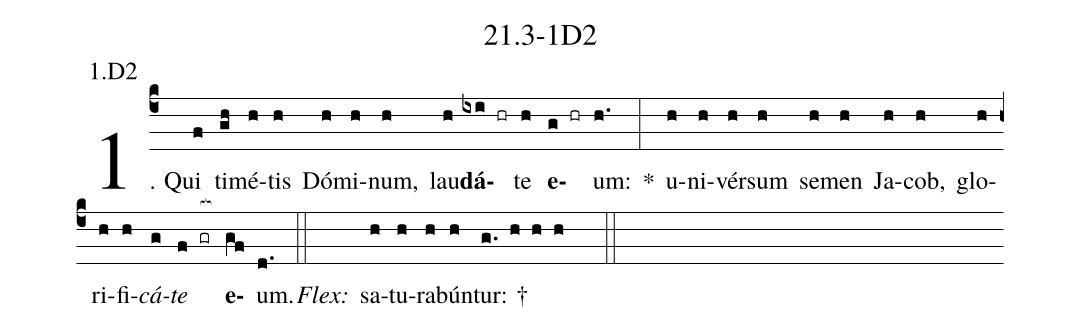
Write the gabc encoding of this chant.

name: 21.3-1D2;
annotation: 1.D2;
%%
(c4)1. Qui(f) ti(gh)mé(h)tis(h) Dó(h)mi(h)num,(h) lau(h)<b>dá</b>(ixi hr)te(h) <b>e</b>(g hr)um:(h.) *(:) u(h)ni(h)vér(h)sum(h) se(h)men(h) Ja(h)cob,(h) glo(h)ri(h)fi(h)<i>cá</i>(g)<i>te</i>(f gr[ocb:1{]) <b>e</b>(gf[ocb:0}])um.(d.) (::)
<i>Flex:</i>()  sa(h)tu(h)ra(h)bún(h)tur: †(g. h h h  ::)

%E(h) u(h) o(g) u(f) a(gf) e.(d.) (::)
